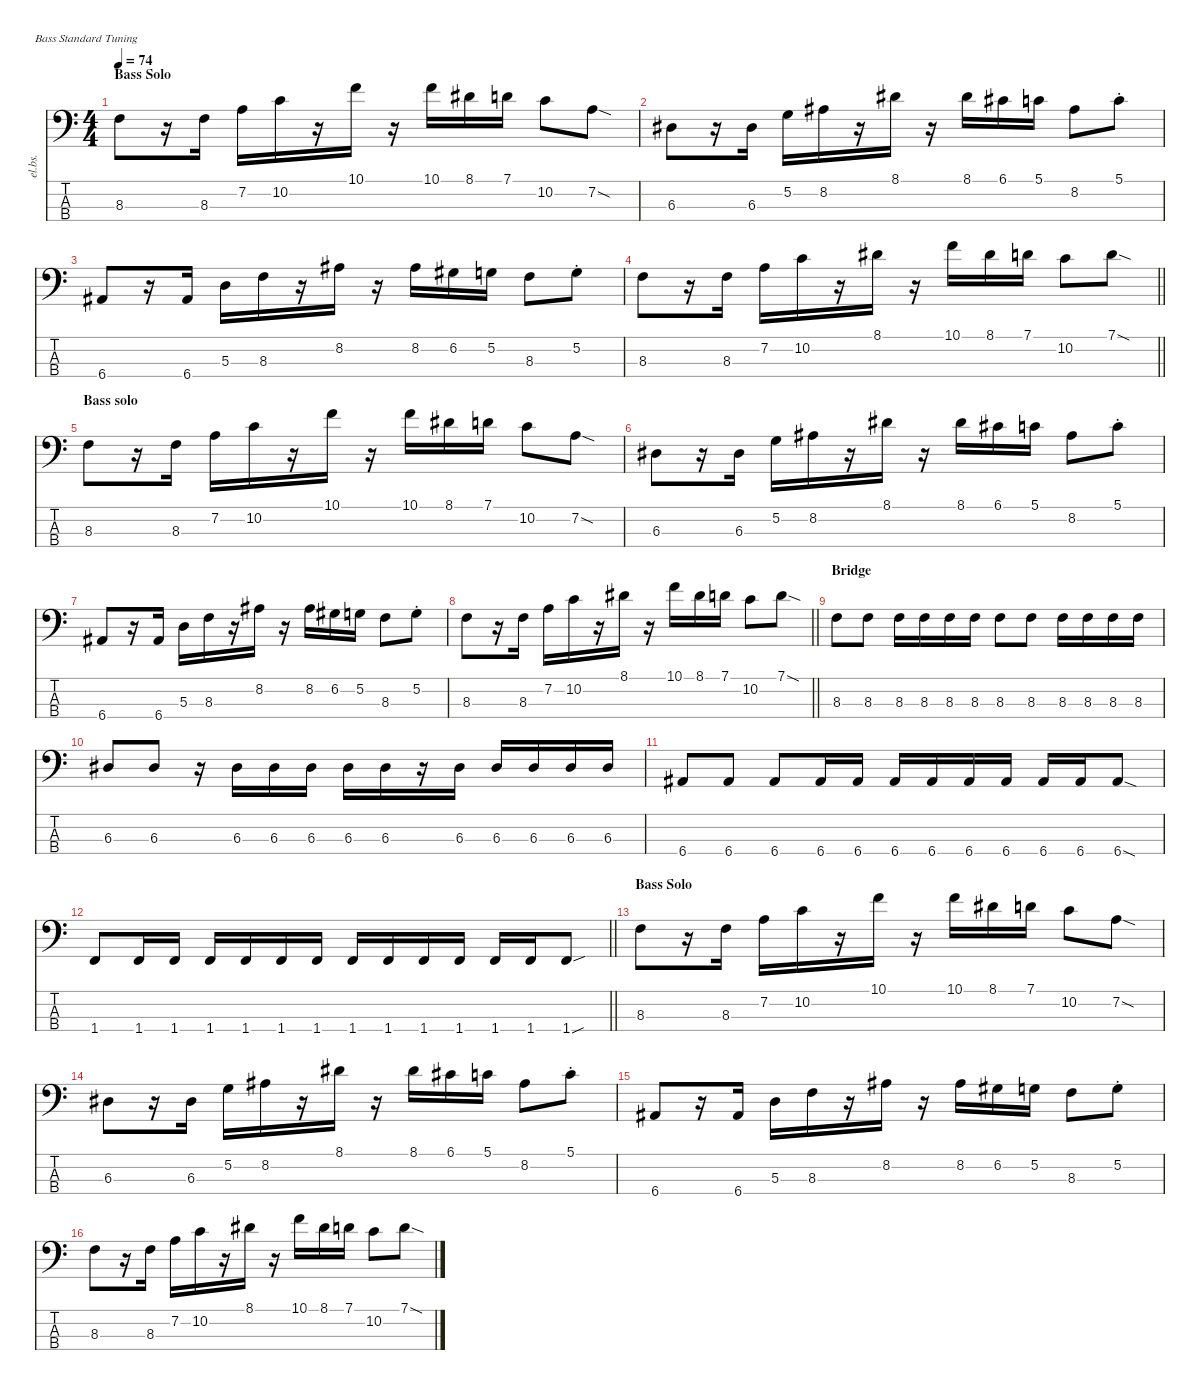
\defaultSystemsLayout 4
\hideDynamics
\bracketExtendMode nobrackets
\track ("Electric Bass" "el.bs.") {mute instrument electricbassfinger}
\staff {score tabs}
\tuning (G2 D2 A1 E1)
\ts (4 4)
\section ("" "Bass Solo")
\tempo 74
\clef f4
\ks c
8.3.8{dy mf instrument electricbassfinger beam Down} r.16{beam Down} 8.3.16{beam Down} 7.2.16{beam Down} 10.2.16{beam Down} r.16{beam Down} 10.1.16{beam Down} r.16{beam Down} 10.1.16{beam Down} 8.1{acc #}.16{beam Down} 7.1.16{beam Down} 10.2.8{beam Down} 7.2{sod}.8{beam Down} |
6.3{acc #}.8{beam Down} r.16{beam Down} 6.3{acc #}.16{beam Down} 5.2.16{beam Down} 8.2{acc #}.16{beam Down} r.16{beam Down} 8.1{acc #}.16{beam Down} r.16{beam Down} 8.1{acc #}.16{beam Down} 6.1{acc #}.16{beam Down} 5.1.16{beam Down} 8.2{acc #}.8{beam Down} 5.1{st}.8{beam Down} |
6.4{acc #}.8{beam Up} r.16{beam Up} 6.4{acc #}.16{beam Up} 5.3.16{beam Down} 8.3.16{beam Down} r.16{beam Down} 8.2{acc #}.16{beam Down} r.16{beam Down} 8.2{acc #}.16{beam Down} 6.2{acc #}.16{beam Down} 5.2.16{beam Down} 8.3.8{beam Down} 5.2{st}.8{beam Down} |
\barLineRight lightlight
8.3.8{beam Down} r.16{beam Down} 8.3.16{beam Down} 7.2.16{beam Down} 10.2.16{beam Down} r.16{beam Down} 8.1{acc #}.16{beam Down} r.16{beam Down} 10.1.16{beam Down} 8.1{acc #}.16{beam Down} 7.1.16{beam Down} 10.2.8{beam Down} 7.1{sod}.8{beam Down} |
\section ("" "Bass solo")
8.3.8{beam Down} r.16{beam Down} 8.3.16{beam Down} 7.2.16{beam Down} 10.2.16{beam Down} r.16{beam Down} 10.1.16{beam Down} r.16{beam Down} 10.1.16{beam Down} 8.1{acc #}.16{beam Down} 7.1.16{beam Down} 10.2.8{beam Down} 7.2{sod}.8{beam Down} |
6.3{acc #}.8{beam Down} r.16{beam Down} 6.3{acc #}.16{beam Down} 5.2.16{beam Down} 8.2{acc #}.16{beam Down} r.16{beam Down} 8.1{acc #}.16{beam Down} r.16{beam Down} 8.1{acc #}.16{beam Down} 6.1{acc #}.16{beam Down} 5.1.16{beam Down} 8.2{acc #}.8{beam Down} 5.1{st}.8{beam Down} |
6.4{acc #}.8{beam Up} r.16{beam Up} 6.4{acc #}.16{beam Up} 5.3.16{beam Down} 8.3.16{beam Down} r.16{beam Down} 8.2{acc #}.16{beam Down} r.16{beam Down} 8.2{acc #}.16{beam Down} 6.2{acc #}.16{beam Down} 5.2.16{beam Down} 8.3.8{beam Down} 5.2{st}.8{beam Down} |
\barLineRight lightlight
8.3.8{beam Down} r.16{beam Down} 8.3.16{beam Down} 7.2.16{beam Down} 10.2.16{beam Down} r.16{beam Down} 8.1{acc #}.16{beam Down} r.16{beam Down} 10.1.16{beam Down} 8.1{acc #}.16{beam Down} 7.1.16{beam Down} 10.2.8{beam Down} 7.1{sod}.8{beam Down} |
\section ("" "Bridge")
8.3.8{beam Down} 8.3.8{beam Down} 8.3.16{beam Down} 8.3.16{beam Down} 8.3.16{beam Down} 8.3.16{beam Down} 8.3.8{beam Down} 8.3.8{beam Down} 8.3.16{beam Down} 8.3.16{beam Down} 8.3.16{beam Down} 8.3.16{beam Down} |
6.3{acc #}.8{beam Up} 6.3{acc #}.8{beam Up} r.16{beam Down} 6.3{acc #}.16{beam Up} 6.3{acc #}.16{beam Up} 6.3{acc #}.16{beam Up} 6.3{acc #}.16{beam Down} 6.3{acc #}.16{beam Down} r.16{beam Down} 6.3{acc #}.16{beam Down} 6.3{acc #}.16{beam Up} 6.3{acc #}.16{beam Up} 6.3{acc #}.16{beam Up} 6.3{acc #}.16{beam Up} |
6.4{acc #}.8{beam Up} 6.4{acc #}.8{beam Up} 6.4{acc #}.8{beam Up} 6.4{acc #}.16{beam Up} 6.4{acc #}.16{beam Up} 6.4{acc #}.16{beam Up} 6.4{acc #}.16{beam Up} 6.4{acc #}.16{beam Up} 6.4{acc #}.16{beam Up} 6.4{acc #}.16{beam Up} 6.4{acc #}.16{beam Up} 6.4{sod acc #}.8{beam Up} |
\barLineRight lightlight
1.4.8{beam Up} 1.4.16{beam Up} 1.4.16{beam Up} 1.4.16{beam Up} 1.4.16{beam Up} 1.4.16{beam Up} 1.4.16{beam Up} 1.4.16{beam Up} 1.4.16{beam Up} 1.4.16{beam Up} 1.4.16{beam Up} 1.4.16{beam Up} 1.4.16{beam Up} 1.4{sou}.8{beam Up} |
\section ("" "Bass Solo")
8.3.8{beam Down} r.16{beam Down} 8.3.16{beam Down} 7.2.16{beam Down} 10.2.16{beam Down} r.16{beam Down} 10.1.16{beam Down} r.16{beam Down} 10.1.16{beam Down} 8.1{acc #}.16{beam Down} 7.1.16{beam Down} 10.2.8{beam Down} 7.2{sod}.8{beam Down} |
6.3{acc #}.8{beam Down} r.16{beam Down} 6.3{acc #}.16{beam Down} 5.2.16{beam Down} 8.2{acc #}.16{beam Down} r.16{beam Down} 8.1{acc #}.16{beam Down} r.16{beam Down} 8.1{acc #}.16{beam Down} 6.1{acc #}.16{beam Down} 5.1.16{beam Down} 8.2{acc #}.8{beam Down} 5.1{st}.8{beam Down} |
6.4{acc #}.8{beam Up} r.16{beam Up} 6.4{acc #}.16{beam Up} 5.3.16{beam Down} 8.3.16{beam Down} r.16{beam Down} 8.2{acc #}.16{beam Down} r.16{beam Down} 8.2{acc #}.16{beam Down} 6.2{acc #}.16{beam Down} 5.2.16{beam Down} 8.3.8{beam Down} 5.2{st}.8{beam Down} |
8.3.8{beam Down} r.16{beam Down} 8.3.16{beam Down} 7.2.16{beam Down} 10.2.16{beam Down} r.16{beam Down} 8.1{acc #}.16{beam Down} r.16{beam Down} 10.1.16{beam Down} 8.1{acc #}.16{beam Down} 7.1.16{beam Down} 10.2.8{beam Down} 7.1{sod}.8{beam Down}
